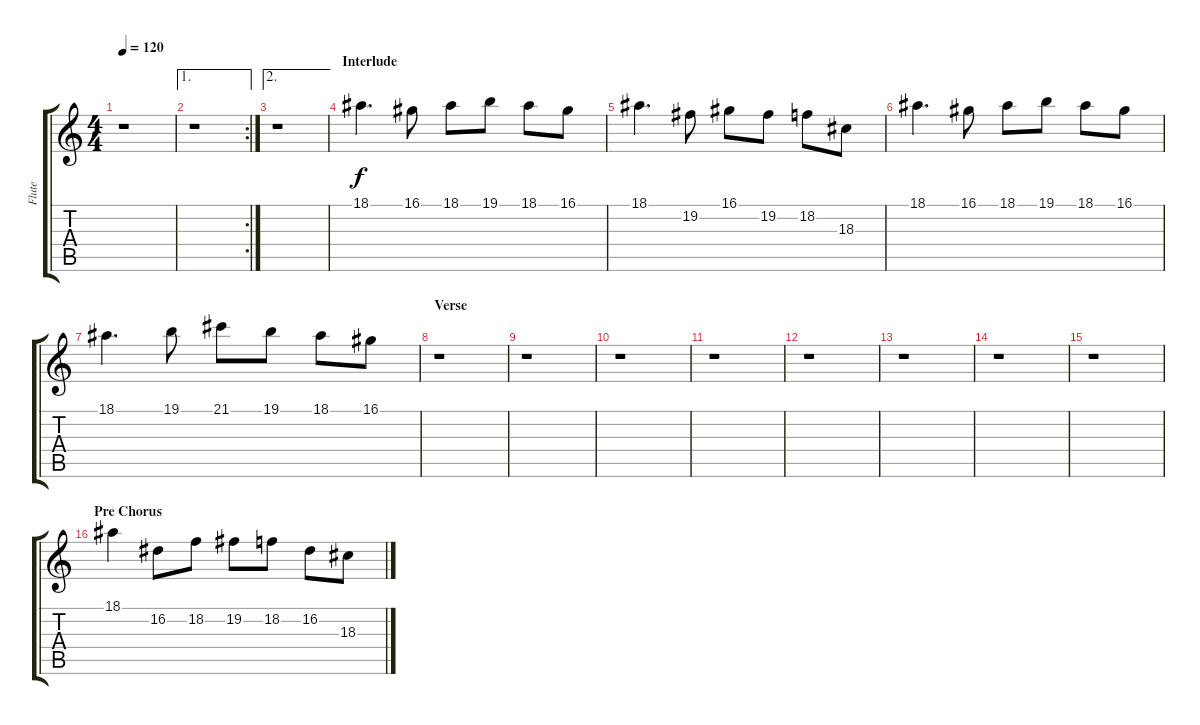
\track ("Flute" "Flute") {instrument flute}
\staff {score tabs}
\tuning (E4 B3 G3 D3 A2 E2) {hide}
\ts (4 4)
\tempo 120
\clef g2
\ks c
r.1{dy f} |
\ae 1
\rc 2
r.1 |
\ae 2
r.1 |
\section ("" "Interlude")
18.1.4{d} 16.1.8 18.1.8 19.1.8 18.1.8 16.1.8 |
18.1.4{d} 19.2.8 16.1.8 19.2.8 18.2.8 18.3.8 |
18.1.4{d} 16.1.8 18.1.8 19.1.8 18.1.8 16.1.8 |
18.1.4{d} 19.1.8 21.1.8 19.1.8 18.1.8 16.1.8 |
\section ("" "Verse")
r.1 |
r.1 |
r.1 |
r.1 |
r.1 |
r.1 |
r.1 |
r.1 |
\section ("" "Pre Chorus")
18.1.4 16.2.8 18.2.8 19.2.8 18.2.8 16.2.8 18.3.8
